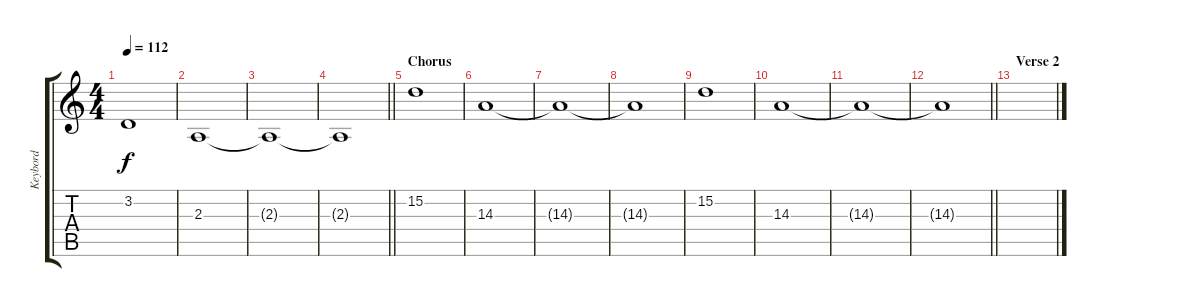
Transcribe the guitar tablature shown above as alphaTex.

\track ("Keybord" "Keybord") {instrument stringensemble1}
\staff {score tabs}
\tuning (E4 B3 G3 D3 A2 E2) {hide}
\ts (4 4)
\tempo 112
\clef g2
\ks c
3.2.1{dy f} |
2.3.1 |
2.3{t}.1 |
\barLineRight lightlight
2.3{t}.1 |
\section ("" "Chorus")
15.2.1 |
14.3.1 |
14.3{t}.1 |
14.3{t}.1 |
15.2.1 |
14.3.1 |
14.3{t}.1 |
\barLineRight lightlight
14.3{t}.1 |
\section ("" "Verse 2")
